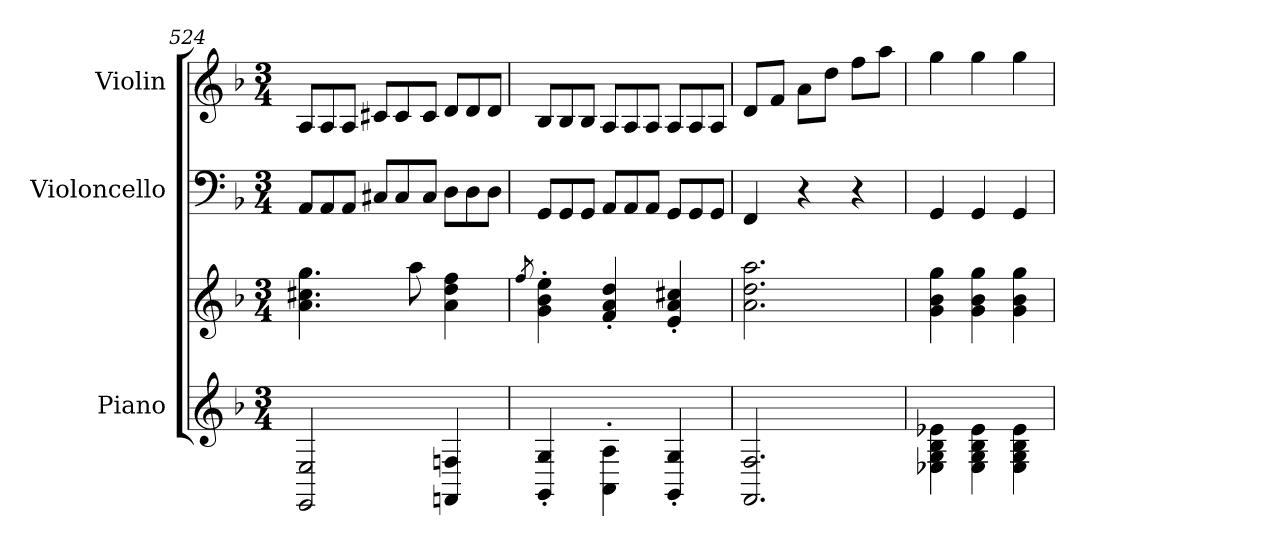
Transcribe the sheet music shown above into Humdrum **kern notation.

**kern	**kern	**kern	**kern
*part3	*part3	*part2	*part1
*staff4	*staff3	*staff2	*staff1
*I"Piano	*	*I"Violoncello	*I"Violin
*I'Pno	*	*I'Vc	*I'Vln
!!LO:LB:g=z
*clefG2	*clefG2	*clefF4	*clefG2
*k[b-]	*k[b-]	*k[b-]	*k[b-]
*M3/4	*M3/4	*M3/4	*M3/4
*	*	*Xtuplet	*Xtuplet
=524	=524	=524	=524
2EE/ 2E/	4.a\ 4.cc#X\ 4.gg\	12AA/L	12A/L
.	.	12AA/	12A/
.	.	12AA/J	12A/J
.	.	12C#X/L	12c#X/L
.	.	12C#/	12c#/
.	8aa\	.	.
.	.	12C#/J	12c#/J
4FFn/ 4Fn/	4a\ 4dd\ 4ff\	12D\L	12d/L
.	.	12D\	12d/
.	.	12D\J	12d/J
=525	=525	=525	=525
.	8qff/	.	.
4GG/' 4G/'	4g\' 4b-\' 4ee\'	12GG/L	12B-/L
.	.	12GG/	12B-/
.	.	12GG/J	12B-/J
4AA\' 4A\'	4f/' 4a/' 4dd/'	12AA/L	12A/L
.	.	12AA/	12A/
.	.	12AA/J	12A/J
4GG/' 4G/'	4e/' 4a/' 4cc#X/'	12GG/L	12A/L
.	.	12GG/	12A/
.	.	12GG/J	12A/J
=526	=526	=526	=526
2.FF/ 2.F/	2.a\ 2.dd\ 2.aa\	4FF/	8d/L
.	.	.	8f/J
.	.	4r	8a\L
.	.	.	8dd\J
.	.	4r	8ff\L
.	.	.	8aa\J
=527	=527	=527	=527
4E-X\ 4G\ 4B-\ 4e-X\	4g\ 4b-\ 4gg\	4GG/	4gg\
4E-\ 4G\ 4B-\ 4e-\	4g\ 4b-\ 4gg\	4GG/	4gg\
4E-\ 4G\ 4B-\ 4e-\	4g\ 4b-\ 4gg\	4GG/	4gg\
=	=	=	=
*-	*-	*-	*-
